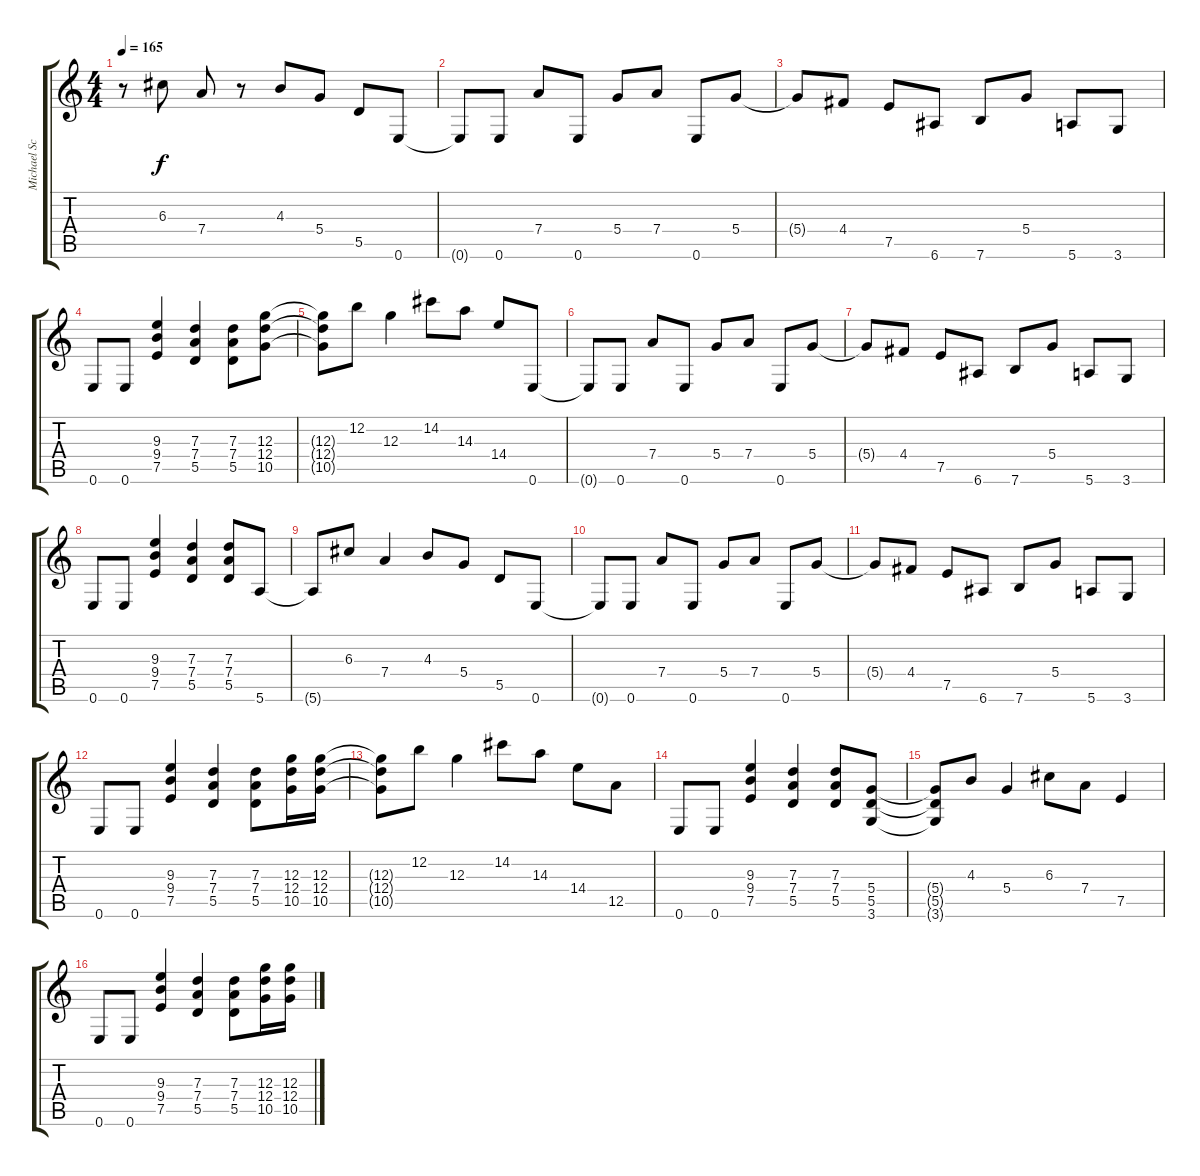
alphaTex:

\track ("Michael Schenker" "Michael Sc") {instrument acousticguitarsteel}
\staff {score tabs}
\tuning (E4 B3 G3 D3 A2 E2) {hide}
\ts (4 4)
\tempo 165
\clef g2
\ks c
r.8{dy f} 6.3.8 7.4.8 r.8 4.3.8 5.4.8 5.5.8 0.6.8 |
0.6{t}.8 0.6.8 7.4.8 0.6.8 5.4.8 7.4.8 0.6.8 5.4.8 |
5.4{t}.8 4.4.8 7.5.8 6.6.8 7.6.8 5.4.8 5.6.8 3.6.8 |
0.6.8 0.6.8 (9.3 9.4 7.5).4 (7.3 7.4 5.5).4 (7.3 7.4 5.5).8 (12.3 12.4 10.5).8 |
(12.3{t} 12.4{t} 10.5{t}).8 12.2.8 12.3.4 14.2.8 14.3.8 14.4.8 0.6.8 |
0.6{t}.8 0.6.8 7.4.8 0.6.8 5.4.8 7.4.8 0.6.8 5.4.8 |
5.4{t}.8 4.4.8 7.5.8 6.6.8 7.6.8 5.4.8 5.6.8 3.6.8 |
0.6.8 0.6.8 (9.3 9.4 7.5).4 (7.3 7.4 5.5).4 (7.3 7.4 5.5).8 5.6.8 |
5.6{t}.8 6.3.8 7.4.4 4.3.8 5.4.8 5.5.8 0.6.8 |
0.6{t}.8 0.6.8 7.4.8 0.6.8 5.4.8 7.4.8 0.6.8 5.4.8 |
5.4{t}.8 4.4.8 7.5.8 6.6.8 7.6.8 5.4.8 5.6.8 3.6.8 |
0.6.8 0.6.8 (9.3 9.4 7.5).4 (7.3 7.4 5.5).4 (7.3 7.4 5.5).8 (12.3 12.4 10.5).16 (12.3 12.4 10.5).16 |
(12.3{t} 12.4{t} 10.5{t}).8 12.2.8 12.3.4 14.2.8 14.3.8 14.4.8 12.5.8 |
0.6.8 0.6.8 (9.3 9.4 7.5).4 (7.3 7.4 5.5).4 (7.3 7.4 5.5).8 (5.4 5.5 3.6).8 |
(5.4{t} 5.5{t} 3.6{t}).8 4.3.8 5.4.4 6.3.8 7.4.8 7.5.4 |
0.6.8 0.6.8 (9.3 9.4 7.5).4 (7.3 7.4 5.5).4 (7.3 7.4 5.5).8 (12.3 12.4 10.5).16 (12.3 12.4 10.5).16
